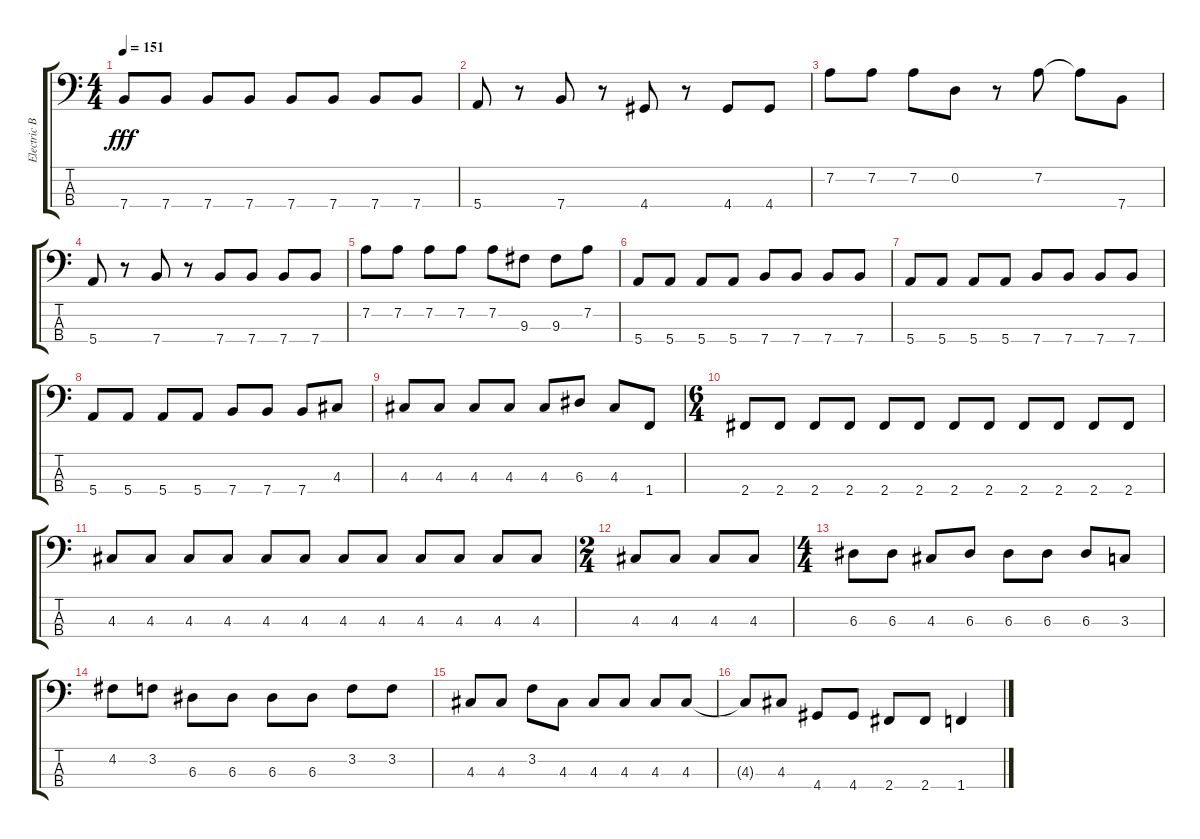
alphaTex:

\track ("Electric Bass" "Electric B") {instrument electricbassfinger}
\staff {score tabs}
\tuning (G2 D2 A1 E1) {hide}
\ts (4 4)
\tempo 151
\clef f4
\ks c
7.4{t}.8{dy fff} 7.4.8 7.4.8 7.4.8 7.4.8 7.4.8 7.4.8 7.4.8 |
5.4.8 r.8 7.4.8 r.8 4.4.8 r.8 4.4.8 4.4.8 |
7.2.8 7.2.8 7.2.8 0.2.8 r.8 7.2.8 7.2{t}.8 7.4.8 |
5.4.8 r.8 7.4.8 r.8 7.4.8 7.4.8 7.4.8 7.4.8 |
7.2.8 7.2.8 7.2.8 7.2.8 7.2.8 9.3.8 9.3.8 7.2.8 |
5.4.8 5.4.8 5.4.8 5.4.8 7.4.8 7.4.8 7.4.8 7.4.8 |
5.4.8 5.4.8 5.4.8 5.4.8 7.4.8 7.4.8 7.4.8 7.4.8 |
5.4.8 5.4.8 5.4.8 5.4.8 7.4.8 7.4.8 7.4.8 4.3.8 |
4.3.8 4.3.8 4.3.8 4.3.8 4.3.8 6.3.8 4.3.8 1.4.8 |
\ts (6 4)
2.4.8 2.4.8 2.4.8 2.4.8 2.4.8 2.4.8 2.4.8 2.4.8 2.4.8 2.4.8 2.4.8 2.4.8 |
4.3.8 4.3.8 4.3.8 4.3.8 4.3.8 4.3.8 4.3.8 4.3.8 4.3.8 4.3.8 4.3.8 4.3.8 |
\ts (2 4)
4.3.8 4.3.8 4.3.8 4.3.8 |
\ts (4 4)
6.3.8 6.3.8 4.3.8 6.3.8 6.3.8 6.3.8 6.3.8 3.3.8 |
4.2.8 3.2.8 6.3.8 6.3.8 6.3.8 6.3.8 3.2.8 3.2.8 |
4.3.8 4.3.8 3.2.8 4.3.8 4.3.8 4.3.8 4.3.8 4.3.8 |
4.3{t}.8 4.3.8 4.4.8 4.4.8 2.4.8 2.4.8 1.4.4
